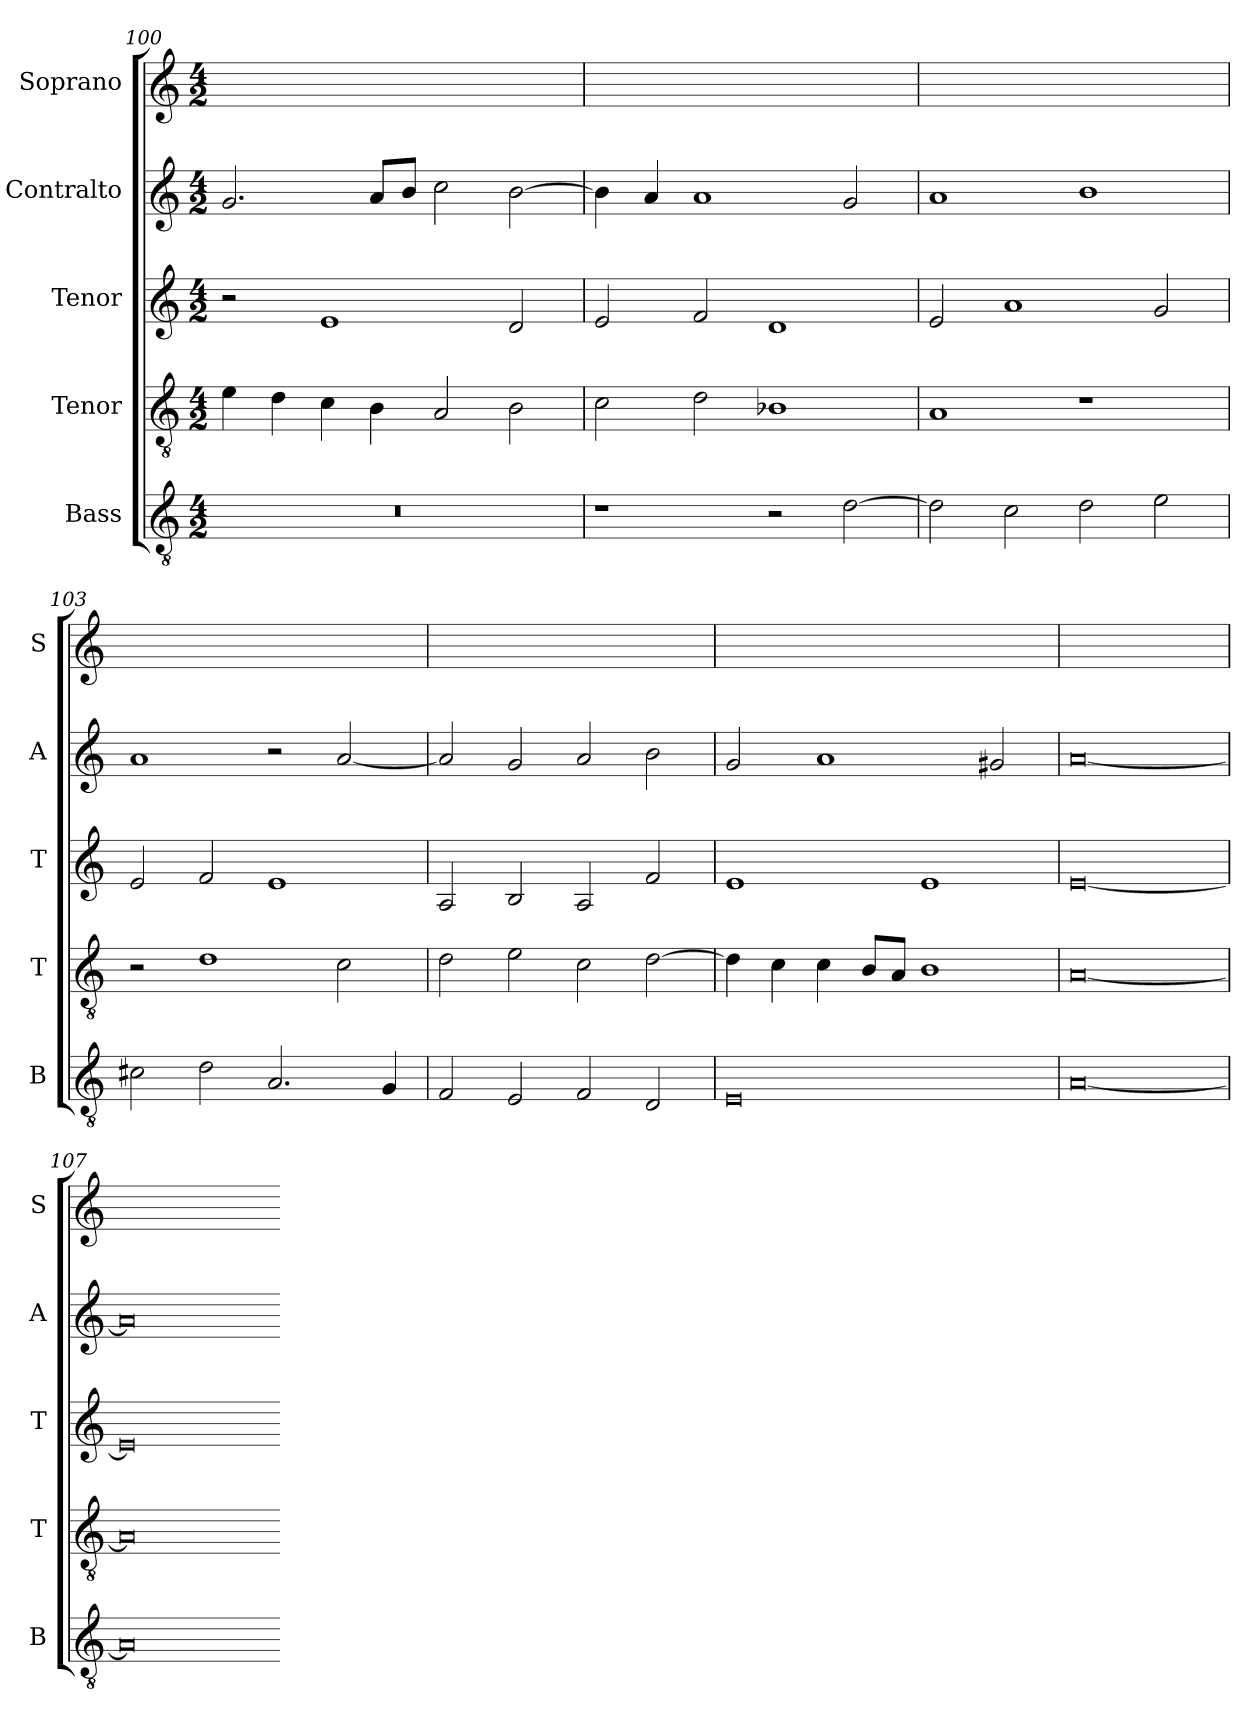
**kern	**kern	**kern	**kern	**kern
*part5	*part4	*part3	*part2	*part1
*staff5	*staff4	*staff3	*staff2	*staff1
*I"Bass	*I"Tenor	*I"Tenor	*I"Contralto	*I"Soprano
*I'B	*I'T	*I'T	*I'A	*I'S
*clefGv2	*clefGv2	*clefG2	*clefG2	*clefG2
*k[]	*k[]	*k[]	*k[]	*k[]
*E:phr	*E:phr	*E:phr	*E:phr	*E:phr
*M4/2	*M4/2	*M4/2	*M4/2	*M4/2
=100	=100	=100	=100	=100
0r	4e	2r	2.g	0ryy
.	4d	.	.	.
.	4c	1e	.	.
.	4B	.	8a/L	.
.	.	.	8b/J	.
.	2A	.	2cc	.
.	2B	2d	[2b	.
=101	=101	=101	=101	=101
1r	2c	2e	4b]	0ryy
.	.	.	4a	.
.	2d	2f	1a	.
2r	1B-X	1d	.	.
[2d	.	.	2g	.
=102	=102	=102	=102	=102
2d]	1A	2e	1a	0ryy
2c	.	1a	.	.
2d	1r	.	1b	.
2e	.	2g	.	.
=103	=103	=103	=103	=103
2c#X	2r	2e	1a	0ryy
2d	1d	2f	.	.
2.A	.	1e	2r	.
.	2c	.	[2a	.
4G	.	.	.	.
=104	=104	=104	=104	=104
2F	2d	2A	2a]	0ryy
2E	2e	2B	2g	.
2F	2c	2A	2a	.
2D	[2d	2f	2b	.
=105	=105	=105	=105	=105
0E	4d]	1e	2g	0ryy
.	4c	.	.	.
.	4c	.	1a	.
.	8B/L	.	.	.
.	8A/J	.	.	.
.	1B	1e	.	.
.	.	.	2g#X	.
=106	=106	=106	=106	=106
[0A	[0A	[0e	[0a	0ryy
=107	=107	=107	=107	=107
0A]	0A]	0e]	0a]	0ryy
=-	=-	=-	=-	=-
*-	*-	*-	*-	*-
